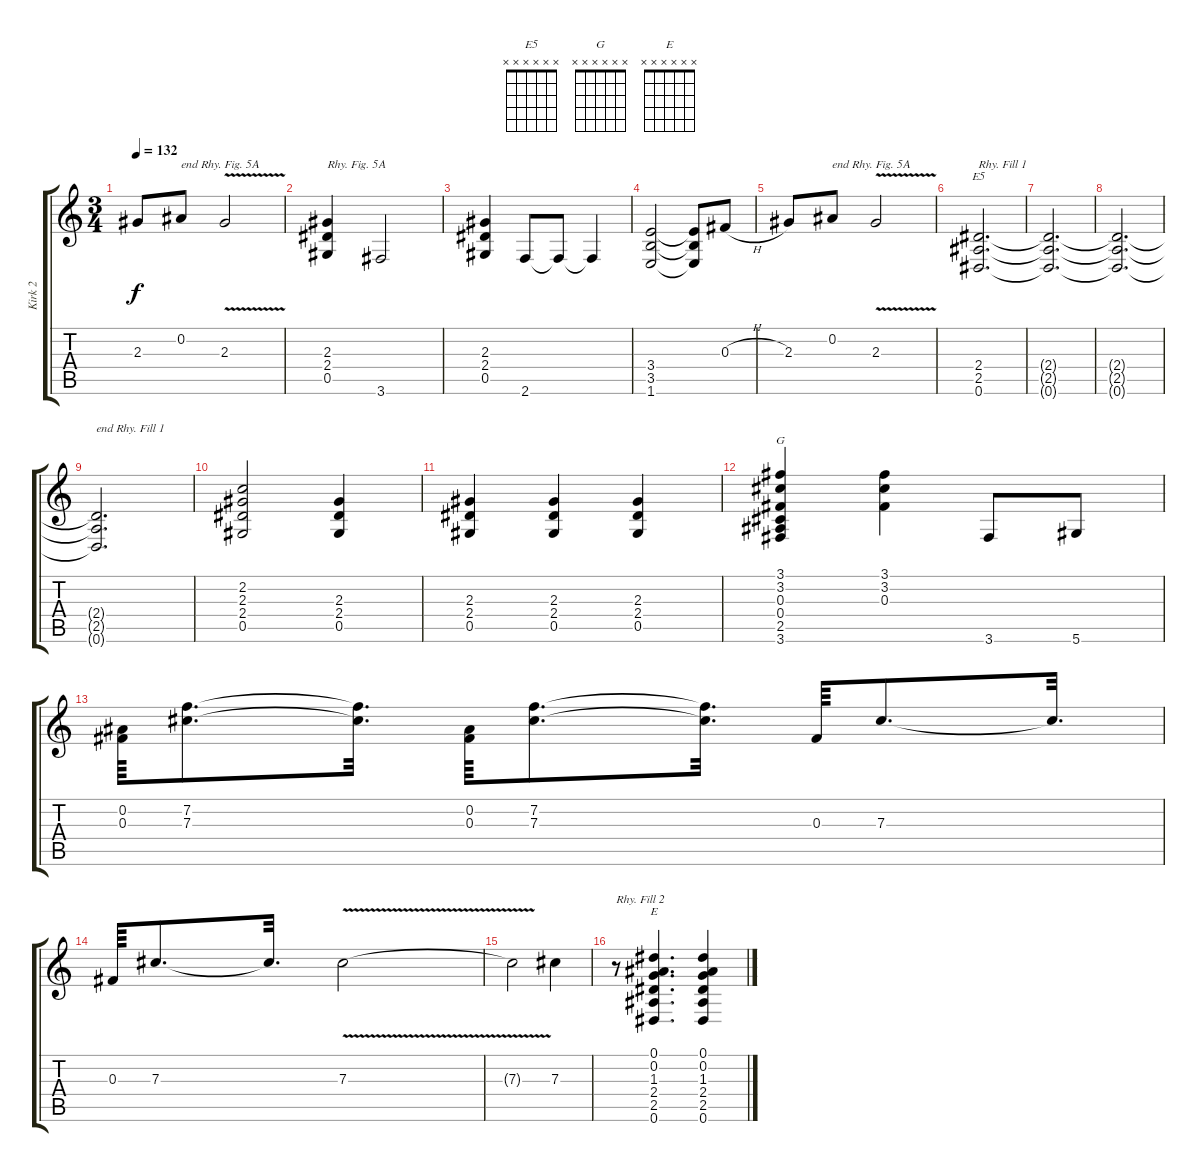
\track ("Kirk 2" "Kirk 2") {instrument distortionguitar}
\staff {score tabs}
\tuning (Eb4 Bb3 Gb3 Db3 Ab2 Eb2) {hide}
\chord ("E5" x x x x x x)
\chord ("G" x x x x x x)
\chord ("E" x x x x x x)
\ts (3 4)
\tempo 132
\clef g2
\ks c
2.3.8{dy f} 0.2.8{txt "end Rhy. Fig. 5A"} 2.3{v}.2 |
(2.3 2.4 0.5).4{txt "Rhy. Fig. 5A"} 3.6.2 |
(2.3 2.4 0.5).4 2.6.8 2.6{t}.8 2.6{t}.4 |
(3.4 3.5 1.6).2 (3.4{t} 3.5{t} 1.6{t}).8 0.3{h}.8 |
2.3.8 0.2.8{txt "end Rhy. Fig. 5A"} 2.3{v}.2 |
(2.4 2.5 0.6).2{d ch "E5" txt "Rhy. Fill 1"} |
(2.4{t} 2.5{t} 0.6{t}).2{d} |
(2.4{t} 2.5{t} 0.6{t}).2{d} |
(2.4{t} 2.5{t} 0.6{t}).2{d txt "end Rhy. Fill 1"} |
(2.2 2.3 2.4 0.5).2 (2.3 2.4 0.5).4 |
(2.3 2.4 0.5).4 (2.3 2.4 0.5).4 (2.3 2.4 0.5).4 |
(3.1 3.2 0.3 0.4 2.5 3.6).4{ch "G"} (3.1 3.2 0.3).4 3.6.8 5.6.8 |
(0.2 0.3).64 (7.2 7.3).8{d} (7.2{t} 7.3{t}).32{d} (0.2 0.3).64 (7.2 7.3).8{d} (7.2{t} 7.3{t}).32{d} 0.3.64 7.3.8{d} 7.3{t}.32{d} |
0.3.64 7.3.8{d} 7.3{t}.32{d} 7.3{v}.2 |
7.3{t}.2 7.3.4 |
r.8{txt "Rhy. Fill 2"} (0.1 0.2 1.3 2.4 2.5 0.6).4{d ch "E"} (0.1 0.2 1.3 2.4 2.5 0.6).4
